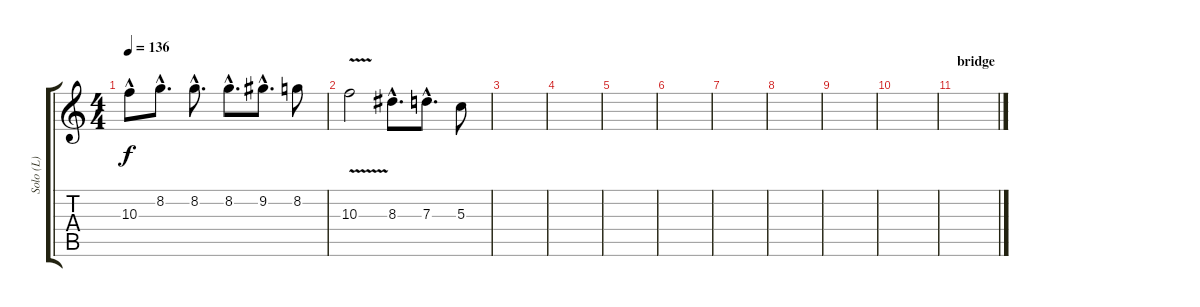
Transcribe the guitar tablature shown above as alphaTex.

\track ("Solo (L)" "Solo (L)") {instrument distortionguitar}
\staff {score tabs}
\tuning (E4 B3 G3 D3 A2 E2) {hide}
\ts (4 4)
\tempo 136
\clef g2
\ks c
10.3{hac t}.8{dy f} 8.2{hac}.8{d} 8.2{hac}.8{d} 8.2{hac}.8{d} 9.2{hac}.8{d} 8.2.8 |
10.3{v}.2 8.3{hac}.8{d} 7.3{hac}.8{d} 5.3.8 |
|
|
|
|
|
|
|
|
\section ("" "bridge")
